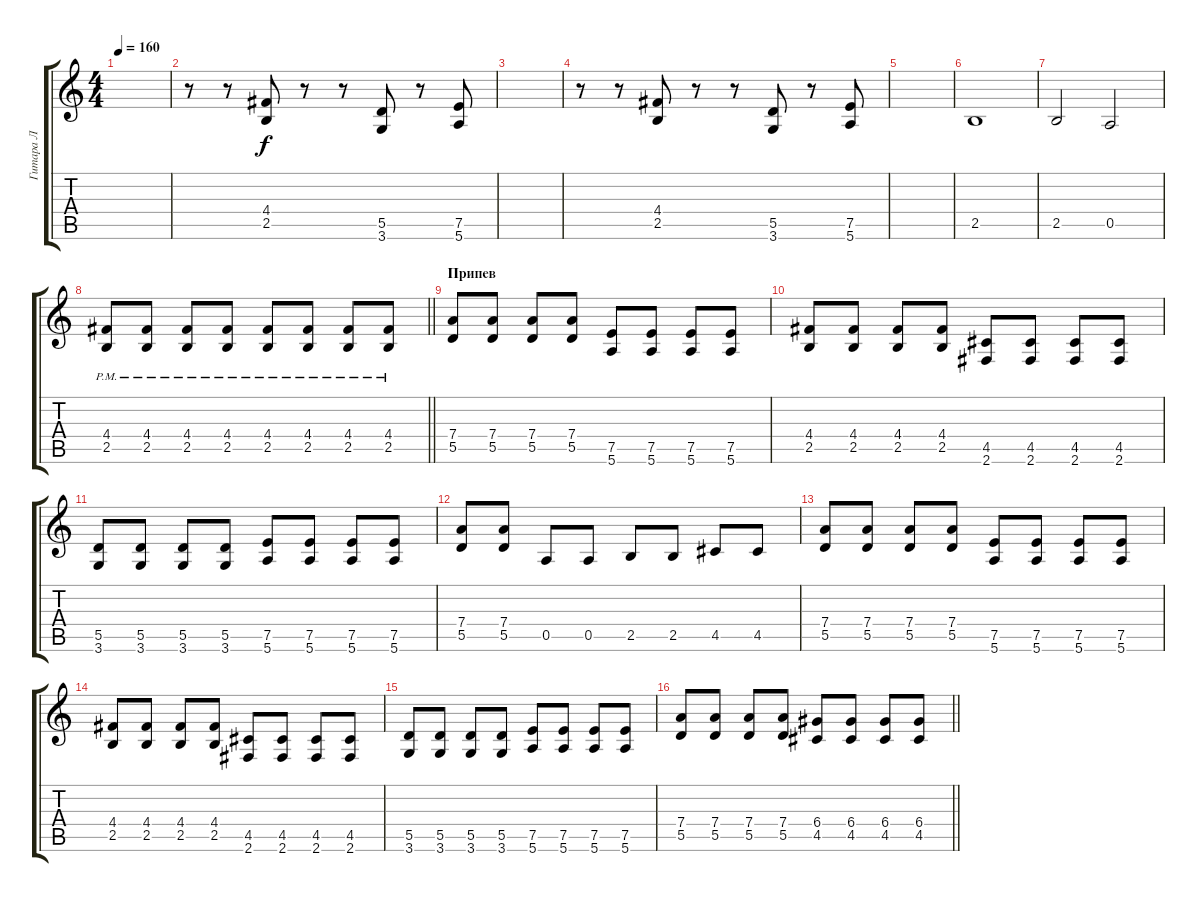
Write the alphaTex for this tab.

\track ("Гитара Л" "Гитара Л") {instrument electricguitarclean}
\staff {score tabs}
\tuning (E4 B3 G3 D3 A2 E2) {hide}
\ts (4 4)
\tempo 160
\clef g2
\ks c
|
r.8 r.8 (4.4 2.5).8 r.8 r.8 (5.5 3.6).8 r.8 (7.5 5.6).8 |
|
r.8 r.8 (4.4 2.5).8 r.8 r.8 (5.5 3.6).8 r.8 (7.5 5.6).8 |
|
2.5.1 |
2.5.2 0.5.2 |
\barLineRight lightlight
(4.4{pm} 2.5{pm}).8 (4.4{pm} 2.5{pm}).8 (4.4{pm} 2.5{pm}).8 (4.4{pm} 2.5{pm}).8 (4.4{pm} 2.5{pm}).8 (4.4{pm} 2.5{pm}).8 (4.4{pm} 2.5{pm}).8 (4.4{pm} 2.5{pm}).8 |
\section ("" "Припев")
(7.4 5.5).8 (7.4 5.5).8 (7.4 5.5).8 (7.4 5.5).8 (7.5 5.6).8 (7.5 5.6).8 (7.5 5.6).8 (7.5 5.6).8 |
(4.4 2.5).8 (4.4 2.5).8 (4.4 2.5).8 (4.4 2.5).8 (4.5 2.6).8 (4.5 2.6).8 (4.5 2.6).8 (4.5 2.6).8 |
(5.5 3.6).8 (5.5 3.6).8 (5.5 3.6).8 (5.5 3.6).8 (7.5 5.6).8 (7.5 5.6).8 (7.5 5.6).8 (7.5 5.6).8 |
(7.4 5.5).8 (7.4 5.5).8 0.5.8 0.5.8 2.5.8 2.5.8 4.5.8 4.5.8 |
(7.4 5.5).8 (7.4 5.5).8 (7.4 5.5).8 (7.4 5.5).8 (7.5 5.6).8 (7.5 5.6).8 (7.5 5.6).8 (7.5 5.6).8 |
(4.4 2.5).8 (4.4 2.5).8 (4.4 2.5).8 (4.4 2.5).8 (4.5 2.6).8 (4.5 2.6).8 (4.5 2.6).8 (4.5 2.6).8 |
(5.5 3.6).8 (5.5 3.6).8 (5.5 3.6).8 (5.5 3.6).8 (7.5 5.6).8 (7.5 5.6).8 (7.5 5.6).8 (7.5 5.6).8 |
\barLineRight lightlight
(7.4 5.5).8 (7.4 5.5).8 (7.4 5.5).8 (7.4 5.5).8 (6.4 4.5).8 (6.4 4.5).8 (6.4 4.5).8 (6.4 4.5).8
